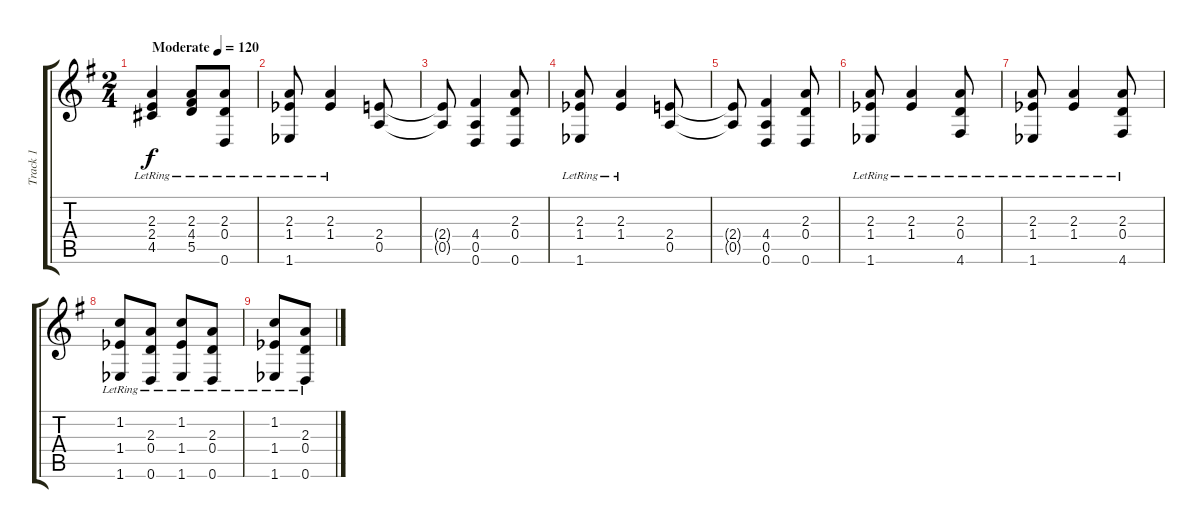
\track ("Track 1" "Track 1") {instrument acousticguitarnylon}
\staff {score tabs}
\tuning (E4 B3 G3 D3 A2 D2) {hide}
\ts (2 4)
\tempo (120 "Moderate")
\clef g2
\ks g
(2.3{lr} 2.4{lr} 4.5{lr}).4{dy f instrument acousticguitarnylon} (2.3{lr} 4.4{lr} 5.5{lr}).8 (2.3{lr} 0.4{lr} 0.6{lr}).8 |
(2.3{lr} 1.4{lr acc b} 1.6{lr acc b}).8 (2.3{lr} 1.4{lr acc b}).4 (2.4 0.5).8 |
(2.4{t} 0.5{t}).8 (4.4 0.5 0.6).4 (2.3 0.4 0.6).8 |
(2.3{lr} 1.4{lr acc b} 1.6{lr acc b}).8 (2.3{lr} 1.4{lr acc b}).4 (2.4 0.5).8 |
(2.4{t} 0.5{t}).8 (4.4 0.5 0.6).4 (2.3 0.4 0.6).8 |
(2.3{lr} 1.4{lr acc b} 1.6{lr acc b}).8 (2.3{lr} 1.4{lr acc b}).4 (2.3{lr} 0.4{lr} 4.6{lr}).8 |
(2.3{lr} 1.4{lr acc b} 1.6{lr acc b}).8 (2.3{lr} 1.4{lr acc b}).4 (2.3{lr} 0.4{lr} 4.6{lr}).8 |
(1.2{lr} 1.4{lr acc b} 1.6{lr acc b}).8 (2.3{lr} 0.4{lr} 0.6{lr}).8 (1.2{lr} 1.4{lr acc b} 1.6{lr acc b}).8 (2.3{lr} 0.4{lr} 0.6{lr}).8 |
(1.2 1.4{lr acc b} 1.6{lr acc b}).8 (2.3{lr} 0.4{lr} 0.6{lr}).8
